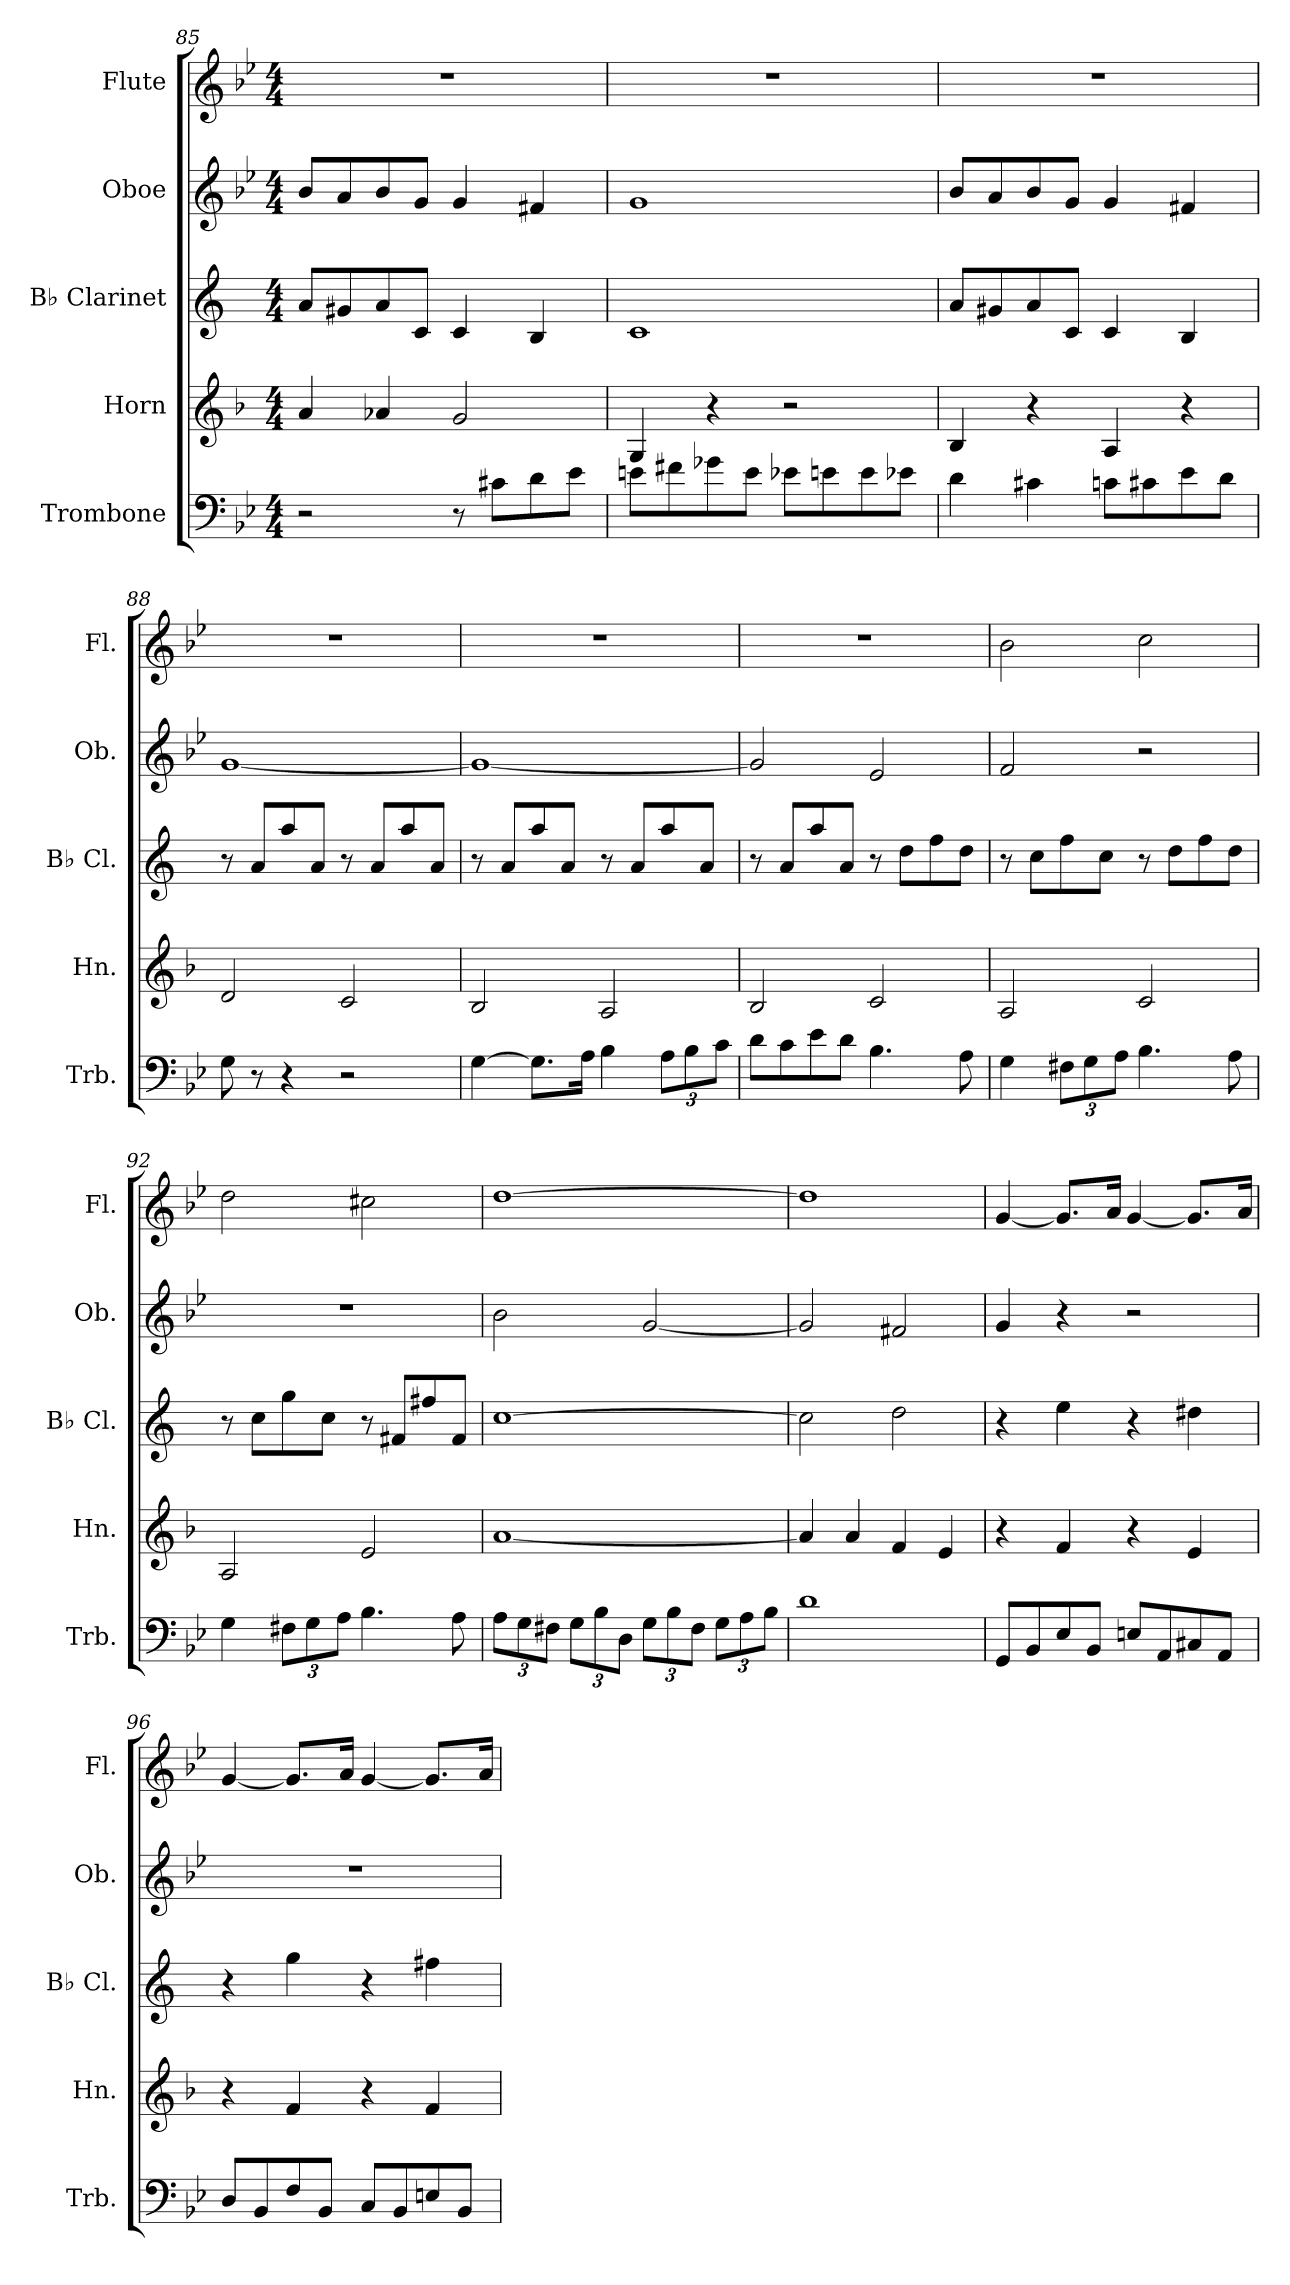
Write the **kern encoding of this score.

**kern	**kern	**kern	**kern	**kern
*part5	*part4	*part3	*part2	*part1
*staff5	*staff4	*staff3	*staff2	*staff1
*I"Trombone	*I"Horn	*I"B♭ Clarinet	*I"Oboe	*I"Flute
*I'Trb.	*I'Hn.	*I'B♭ Cl.	*I'Ob.	*I'Fl.
!!LO:PB:g=z
*clefF4	*clefG2	*clefG2	*clefG2	*clefG2
*	*ITrd4c7	*ITrd1c2	*	*
*k[b-e-]	*k[b-e-]	*k[b-e-]	*k[b-e-]	*k[b-e-]
*B-:	*B-:	*	*B-:	*B-:
*M4/4	*M4/4	*M4/4	*M4/4	*M4/4
=85	=85	=85	=85	=85
2r	4d/	8g/L	8b-/L	1r
.	.	8f#X/	8a/	.
.	4d-X/	8g/	8b-/	.
.	.	8B-/J	8g/J	.
8r	2c/	4B-/	4g/	.
8c#X\L	.	.	.	.
8d\	.	4A/	4f#X/	.
8e-\J	.	.	.	.
=86	=86	=86	=86	=86
8en\L	4C/	1B-	1g	1r
8f#X\	.	.	.	.
8g-X\	4r	.	.	.
8e\J	.	.	.	.
8e-X\L	2r	.	.	.
8en\	.	.	.	.
8e\	.	.	.	.
8e-X\J	.	.	.	.
=87	=87	=87	=87	=87
4d\	4E-/	8g/L	8b-/L	1r
.	.	8f#X/	8a/	.
4c#X\	4r	8g/	8b-/	.
.	.	8B-/J	8g/J	.
8cn\L	4D/	4B-/	4g/	.
8c#X\	.	.	.	.
8e-\	4r	4A/	4f#X/	.
8d\J	.	.	.	.
!!LO:LB:g=z
=88	=88	=88	=88	=88
8G\	2G/	8r	[1g	1r
8r	.	8g/L	.	.
4r	.	8gg/	.	.
.	.	8g/J	.	.
2r	2F/	8r	.	.
.	.	8g/L	.	.
.	.	8gg/	.	.
.	.	8g/J	.	.
!!LO:PB:g=z
=89	=89	=89	=89	=89
[4G\	2E-/	8r	1g_	1r
.	.	8g/L	.	.
8.G\L]	.	8gg/	.	.
.	.	8g/J	.	.
16A\Jk	.	.	.	.
4B-\	2D/	8r	.	.
.	.	8g/L	.	.
*Xbrackettup	*	*	*	*
12A\L	.	8gg/	.	.
12B-\	.	.	.	.
.	.	8g/J	.	.
12c\J	.	.	.	.
!!LO:PB:g=z
=90	=90	=90	=90	=90
8d\L	2E-/	8r	2g/]	1r
8c\	.	8g/L	.	.
8e-\	.	8gg/	.	.
8d\J	.	8g/J	.	.
4.B-\	2F/	8r	2e-/	.
.	.	8cc\L	.	.
.	.	8ee-\	.	.
8A\	.	8cc\J	.	.
=91	=91	=91	=91	=91
4G\	2D/	8r	2f/	2b-\
.	.	8b-\L	.	.
12F#X\L	.	8ee-\	.	.
12G\	.	.	.	.
.	.	8b-\J	.	.
12A\J	.	.	.	.
4.B-\	2F/	8r	2r	2cc\
.	.	8cc\L	.	.
.	.	8ee-\	.	.
8A\	.	8cc\J	.	.
=92	=92	=92	=92	=92
4G\	2D/	8r	1r	2dd\
.	.	8b-\L	.	.
12F#X\L	.	8ff\	.	.
12G\	.	.	.	.
.	.	8b-\J	.	.
12A\J	.	.	.	.
4.B-\	2A/	8r	.	2cc#X\
.	.	8en/L	.	.
.	.	8een/	.	.
8A\	.	8e/J	.	.
!!LO:PB:g=z
=93	=93	=93	=93	=93
12A\L	[1d	[1b-	2b-\	[1dd
12G\	.	.	.	.
12F#X\J	.	.	.	.
12G\L	.	.	.	.
12B-\	.	.	.	.
12D\J	.	.	.	.
12G\L	.	.	[2g/	.
12B-\	.	.	.	.
12F#\J	.	.	.	.
12G\L	.	.	.	.
12A\	.	.	.	.
12B-\J	.	.	.	.
=94	=94	=94	=94	=94
1d	4d/]	2b-\]	2g/]	1dd]
.	4d/	.	.	.
.	4B-/	2cc\	2f#X/	.
.	4A/	.	.	.
=95	=95	=95	=95	=95
8GG/L	4r	4r	4g/	[4g/
8BB-/	.	.	.	.
8E-/	4B-/	4dd\	4r	8.g/L]
8BB-/J	.	.	.	.
.	.	.	.	16a/Jk
8En/L	4r	4r	2r	[4g/
8AA/	.	.	.	.
8C#X/	4A/	4cc#X\	.	8.g/L]
8AA/J	.	.	.	.
.	.	.	.	16a/Jk
=96	=96	=96	=96	=96
8D/L	4r	4r	1r	[4g/
8BB-/	.	.	.	.
8F/	4B-/	4ff\	.	8.g/L]
8BB-/J	.	.	.	.
.	.	.	.	16a/Jk
8C/L	4r	4r	.	[4g/
8BB-/	.	.	.	.
8En/	4B-/	4een\	.	8.g/L]
8BB-/J	.	.	.	.
.	.	.	.	16a/Jk
=	=	=	=	=
*-	*-	*-	*-	*-
